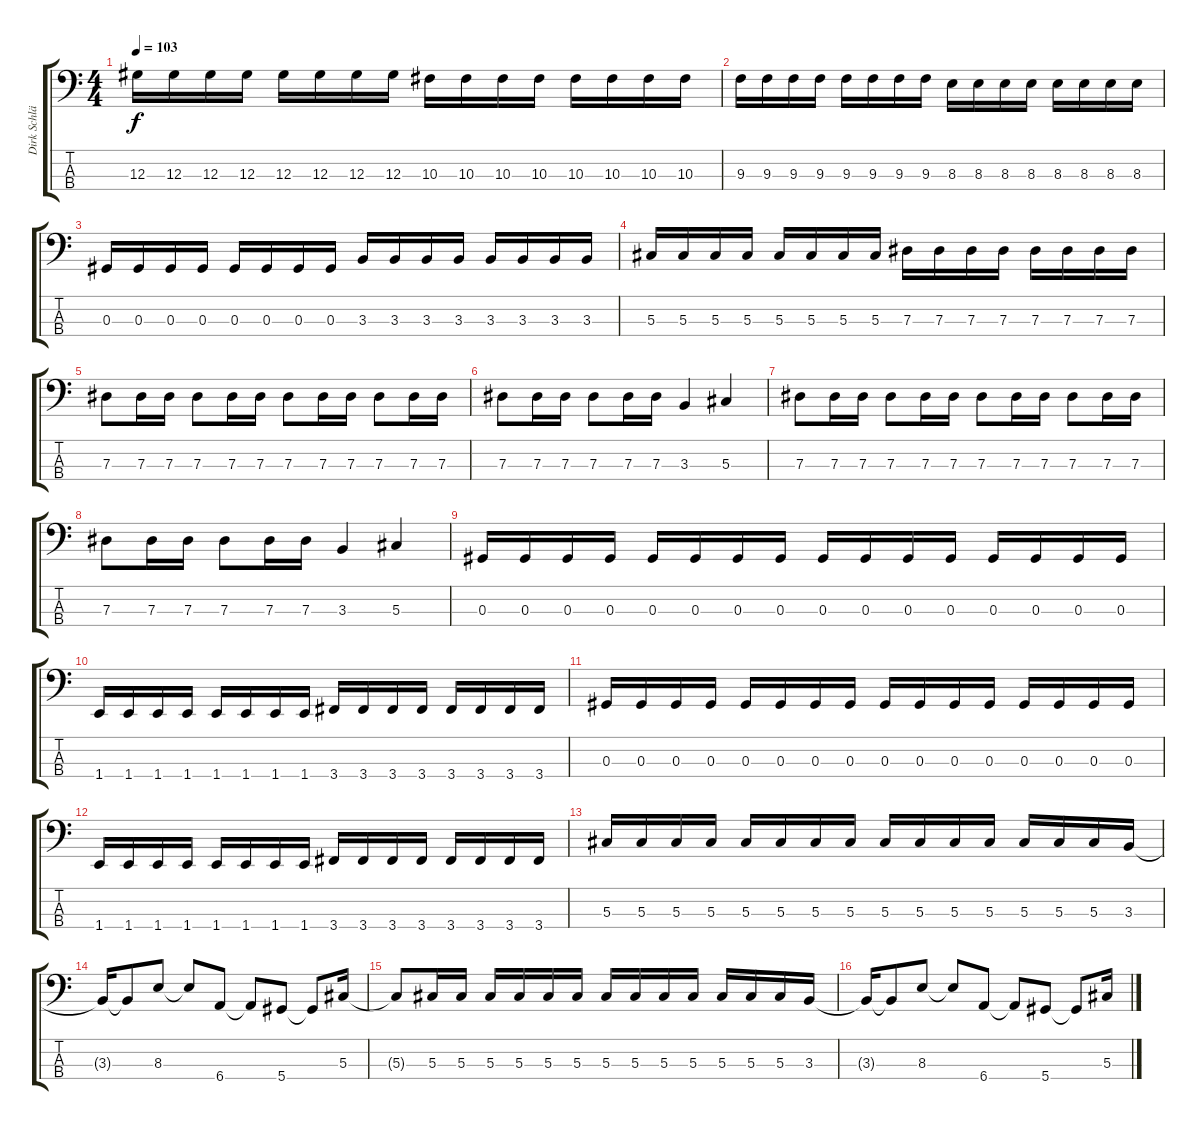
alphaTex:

\track ("Dirk Schlächter - Bass" "Dirk Schlä") {instrument acousticguitarsteel}
\staff {score tabs}
\tuning (Gb2 Db2 Ab1 Eb1) {hide}
\ts (4 4)
\tempo 103
\clef f4
\ks c
12.3.16{dy f} 12.3.16 12.3.16 12.3.16 12.3.16 12.3.16 12.3.16 12.3.16 10.3.16 10.3.16 10.3.16 10.3.16 10.3.16 10.3.16 10.3.16 10.3.16 |
9.3.16 9.3.16 9.3.16 9.3.16 9.3.16 9.3.16 9.3.16 9.3.16 8.3.16 8.3.16 8.3.16 8.3.16 8.3.16 8.3.16 8.3.16 8.3.16 |
0.3.16 0.3.16 0.3.16 0.3.16 0.3.16 0.3.16 0.3.16 0.3.16 3.3.16 3.3.16 3.3.16 3.3.16 3.3.16 3.3.16 3.3.16 3.3.16 |
5.3.16 5.3.16 5.3.16 5.3.16 5.3.16 5.3.16 5.3.16 5.3.16 7.3.16 7.3.16 7.3.16 7.3.16 7.3.16 7.3.16 7.3.16 7.3.16 |
7.3.8 7.3.16 7.3.16 7.3.8 7.3.16 7.3.16 7.3.8 7.3.16 7.3.16 7.3.8 7.3.16 7.3.16 |
7.3.8 7.3.16 7.3.16 7.3.8 7.3.16 7.3.16 3.3.4 5.3.4 |
7.3.8 7.3.16 7.3.16 7.3.8 7.3.16 7.3.16 7.3.8 7.3.16 7.3.16 7.3.8 7.3.16 7.3.16 |
7.3.8 7.3.16 7.3.16 7.3.8 7.3.16 7.3.16 3.3.4 5.3.4 |
0.3.16 0.3.16 0.3.16 0.3.16 0.3.16 0.3.16 0.3.16 0.3.16 0.3.16 0.3.16 0.3.16 0.3.16 0.3.16 0.3.16 0.3.16 0.3.16 |
1.4.16 1.4.16 1.4.16 1.4.16 1.4.16 1.4.16 1.4.16 1.4.16 3.4.16 3.4.16 3.4.16 3.4.16 3.4.16 3.4.16 3.4.16 3.4.16 |
0.3.16 0.3.16 0.3.16 0.3.16 0.3.16 0.3.16 0.3.16 0.3.16 0.3.16 0.3.16 0.3.16 0.3.16 0.3.16 0.3.16 0.3.16 0.3.16 |
1.4.16 1.4.16 1.4.16 1.4.16 1.4.16 1.4.16 1.4.16 1.4.16 3.4.16 3.4.16 3.4.16 3.4.16 3.4.16 3.4.16 3.4.16 3.4.16 |
5.3.16 5.3.16 5.3.16 5.3.16 5.3.16 5.3.16 5.3.16 5.3.16 5.3.16 5.3.16 5.3.16 5.3.16 5.3.16 5.3.16 5.3.16 3.3.16 |
3.3{t}.16 3.3{t}.8 8.3.8 8.3{t}.8 6.4.8 6.4{t}.8 5.4.8 5.4{t}.8 5.3.16 |
5.3{t}.8 5.3.16 5.3.16 5.3.16 5.3.16 5.3.16 5.3.16 5.3.16 5.3.16 5.3.16 5.3.16 5.3.16 5.3.16 5.3.16 3.3.16 |
3.3{t}.16 3.3{t}.8 8.3.8 8.3{t}.8 6.4.8 6.4{t}.8 5.4.8 5.4{t}.8 5.3.16
